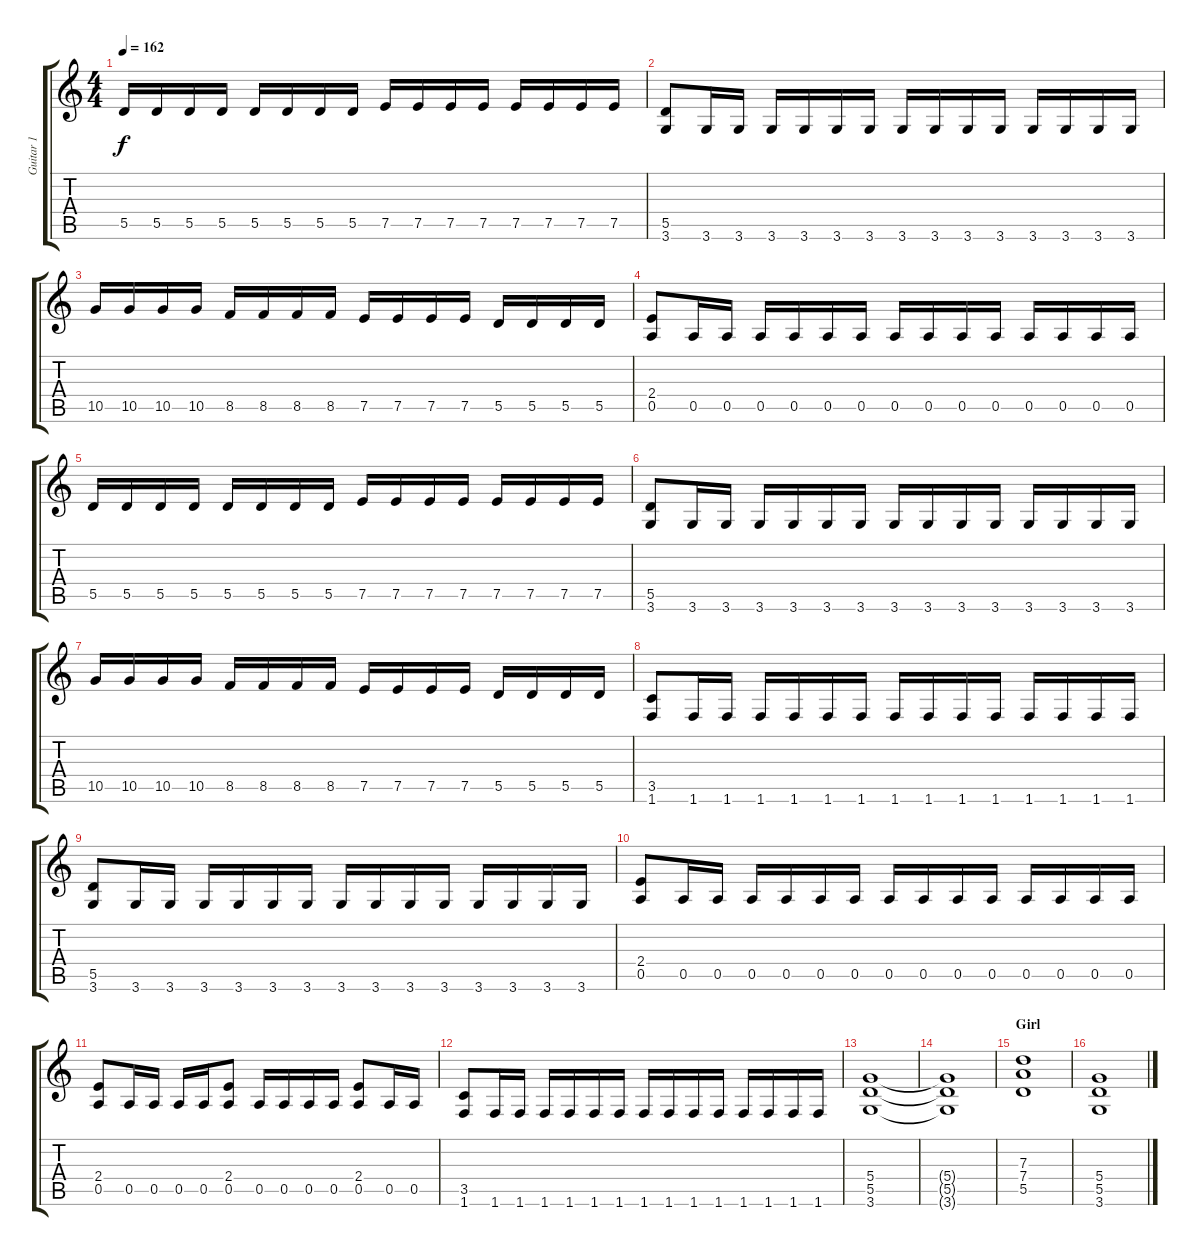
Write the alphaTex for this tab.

\track ("Guitar 1" "Guitar 1") {instrument overdrivenguitar}
\staff {score tabs}
\tuning (E4 B3 G3 D3 A2 E2) {hide}
\ts (4 4)
\tempo 162
\clef g2
\ks c
5.5.16{dy f} 5.5.16 5.5.16 5.5.16 5.5.16 5.5.16 5.5.16 5.5.16 7.5.16 7.5.16 7.5.16 7.5.16 7.5.16 7.5.16 7.5.16 7.5.16 |
(5.5 3.6).8 3.6.16 3.6.16 3.6.16 3.6.16 3.6.16 3.6.16 3.6.16 3.6.16 3.6.16 3.6.16 3.6.16 3.6.16 3.6.16 3.6.16 |
10.5.16 10.5.16 10.5.16 10.5.16 8.5.16 8.5.16 8.5.16 8.5.16 7.5.16 7.5.16 7.5.16 7.5.16 5.5.16 5.5.16 5.5.16 5.5.16 |
(2.4 0.5).8 0.5.16 0.5.16 0.5.16 0.5.16 0.5.16 0.5.16 0.5.16 0.5.16 0.5.16 0.5.16 0.5.16 0.5.16 0.5.16 0.5.16 |
5.5.16 5.5.16 5.5.16 5.5.16 5.5.16 5.5.16 5.5.16 5.5.16 7.5.16 7.5.16 7.5.16 7.5.16 7.5.16 7.5.16 7.5.16 7.5.16 |
(5.5 3.6).8 3.6.16 3.6.16 3.6.16 3.6.16 3.6.16 3.6.16 3.6.16 3.6.16 3.6.16 3.6.16 3.6.16 3.6.16 3.6.16 3.6.16 |
10.5.16 10.5.16 10.5.16 10.5.16 8.5.16 8.5.16 8.5.16 8.5.16 7.5.16 7.5.16 7.5.16 7.5.16 5.5.16 5.5.16 5.5.16 5.5.16 |
(3.5 1.6).8 1.6.16 1.6.16 1.6.16 1.6.16 1.6.16 1.6.16 1.6.16 1.6.16 1.6.16 1.6.16 1.6.16 1.6.16 1.6.16 1.6.16 |
(5.5 3.6).8 3.6.16 3.6.16 3.6.16 3.6.16 3.6.16 3.6.16 3.6.16 3.6.16 3.6.16 3.6.16 3.6.16 3.6.16 3.6.16 3.6.16 |
(2.4 0.5).8 0.5.16 0.5.16 0.5.16 0.5.16 0.5.16 0.5.16 0.5.16 0.5.16 0.5.16 0.5.16 0.5.16 0.5.16 0.5.16 0.5.16 |
(2.4 0.5).8 0.5.16 0.5.16 0.5.16 0.5.16 (2.4 0.5).8 0.5.16 0.5.16 0.5.16 0.5.16 (2.4 0.5).8 0.5.16 0.5.16 |
(3.5 1.6).8 1.6.16 1.6.16 1.6.16 1.6.16 1.6.16 1.6.16 1.6.16 1.6.16 1.6.16 1.6.16 1.6.16 1.6.16 1.6.16 1.6.16 |
(5.4 5.5 3.6).1 |
(5.4{t} 5.5{t} 3.6{t}).1 |
\section ("" "Girl")
(7.3 7.4 5.5).1 |
(5.4 5.5 3.6).1
